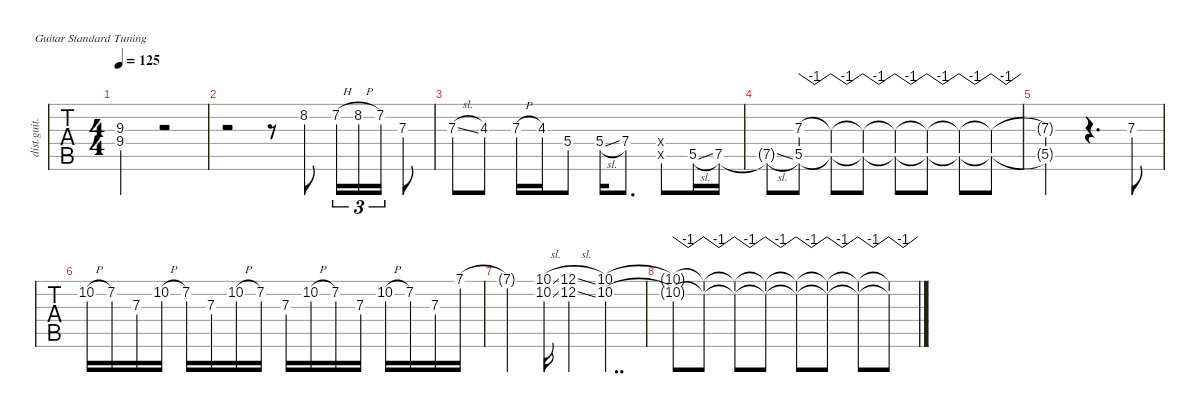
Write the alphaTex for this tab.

\defaultSystemsLayout 4
\hideDynamics
\bracketExtendMode nobrackets
\track ("Lead Guitar" "dist.guit.") {defaultSystemsLayout 4 multiBarRest instrument distortionguitar}
\staff {tabs}
\tuning (E4 B3 G3 D3 A2 E2)
\ts (4 4)
\tempo 125
\clef g2
\ks c
(9.4{t} 9.3{t}).2{dy mf} r.2 |
r.2 r.8 8.2.8 7.2{h acc #}.16{tu (3 2)} 8.2{h}.16{tu (3 2)} 7.2{acc #}.16{tu (3 2)} 7.3.8 |
7.3{sl}.8 4.3.8 7.3{h}.16 4.3.16 5.4.8 5.4{sl}.16 7.4.8{d} (4.5{x acc #} 4.4{x acc #}).8 5.5{sl}.16 7.5.16 |
7.5{sl t}.8 (5.5 7.3).8{tbe (dip default 0 0 15 -4 30 0)} (5.5{t} 7.3{t}).8{tbe (dip default 0 0 15 -4 30 0)} (5.5{t} 7.3{t}).8{tbe (dip default 0 0 15 -4 30 0)} (5.5{t} 7.3{t}).8{tbe (dip default 0 0 15 -4 30 0)} (5.5{t} 7.3{t}).8{tbe (dip default 0 0 15 -4 30 0)} (5.5{t} 7.3{t}).8{tbe (dip default 0 0 15 -4 30 0)} (5.5{t} 7.3{t}).8{tbe (dip default 0 0 15 -4 30 0)} |
(5.5{t} 7.3{t}).2 r.4{d} 7.3.8 |
10.2{h}.16 7.2{acc #}.16 7.3.16 10.2{h}.16 7.2{acc #}.16 7.3.16 10.2{h}.16 7.2{acc #}.16 7.3.16 10.2{h}.16 7.2{acc #}.16 7.3.16 10.2{h}.16 7.2{acc #}.16 7.3.16 7.1.16 |
7.1{t}.4 (10.1{sl} 10.2{sl}).16 (12.1{sl} 12.2{sl}).4 (10.1 10.2).4{dd} |
(10.1{t} 10.2{t}).8{tbe (dip default 0 0 15 -4 30 0)} (10.1{t} 10.2{t}).8{tbe (dip default 0 0 15 -4 30 0)} (10.1{t} 10.2{t}).8{tbe (dip default 0 0 15 -4 30 0)} (10.1{t} 10.2{t}).8{tbe (dip default 0 0 15 -4 30 0)} (10.1{t} 10.2{t}).8{tbe (dip default 0 0 15 -4 30 0)} (10.1{t} 10.2{t}).8{tbe (dip default 0 0 15 -4 30 0)} (10.1{t} 10.2{t}).8{tbe (dip default 0 0 15 -4 30 0)} (10.1{t} 10.2{t}).8{tbe (dip default 0 0 15 -4 30 0)}
